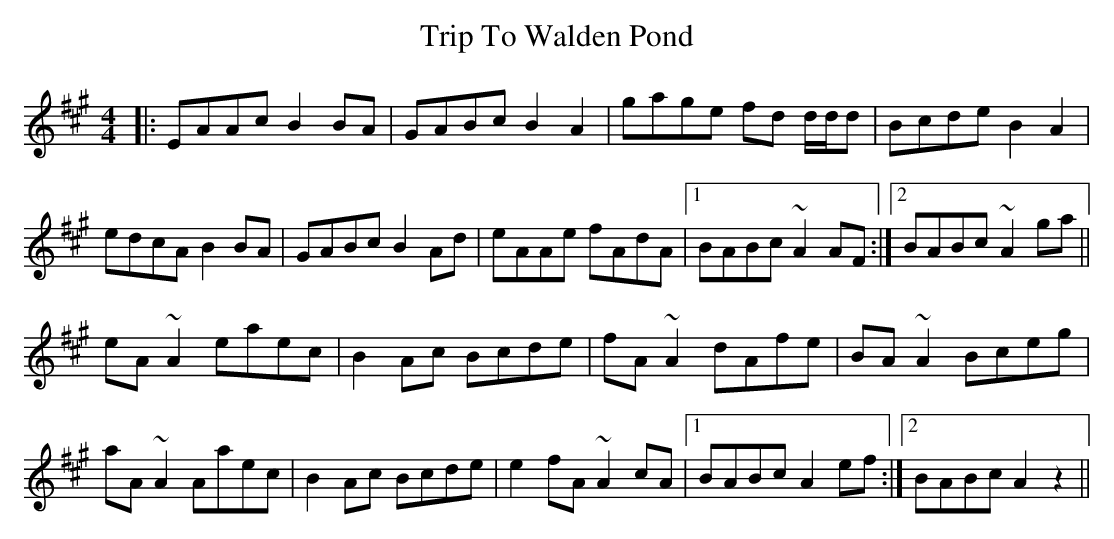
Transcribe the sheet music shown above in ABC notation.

X:1
T: Trip To Walden Pond
M: 4/4
L: 1/8
K: Amaj
|:EAAc B2BA|GABc B2A2|gage fd d/d/d|Bcde B2A2|
edcA B2BA|GABc B2Ad|eAAe fAdA|1 BABc ~A2AF:|2 BABc ~A2ga||
eA~A2 eaec|B2Ac Bcde|fA~A2 dAfe|BA~A2 Bceg|
aA~A2 Aaec|B2Ac Bcde|e2fA ~A2cA|1 BABc A2ef:|2 BABc A2z2||
